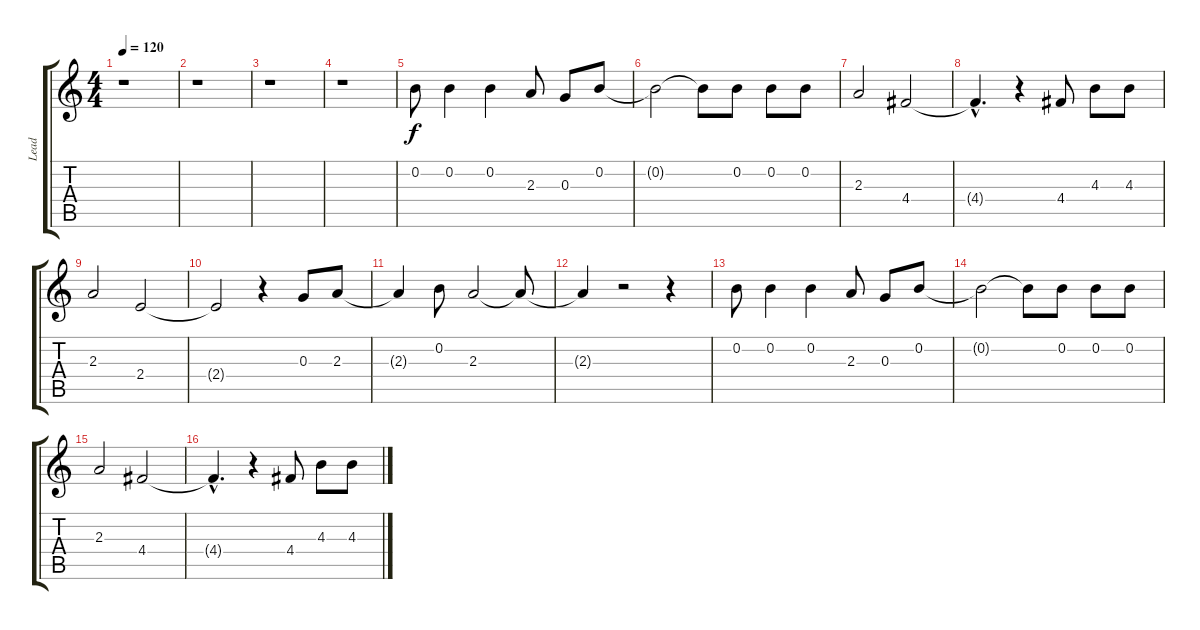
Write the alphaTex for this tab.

\track ("Lead" "Lead") {instrument overdrivenguitar}
\staff {score tabs}
\tuning (E4 B3 G3 D3 A2 E2) {hide}
\ts (4 4)
\tempo 120
\clef g2
\ks c
r.1{dy f instrument overdrivenguitar} |
r.1 |
r.1 |
r.1 |
0.2.8 0.2.4 0.2.4 2.3.8 0.3.8 0.2.8 |
0.2{t}.2 0.2{t}.8 0.2.8 0.2.8 0.2.8 |
2.3.2 4.4.2 |
4.4{hac t}.4{d} r.4 4.4.8 4.3.8 4.3.8 |
2.3.2 2.4.2 |
2.4{t}.2 r.4 0.3.8 2.3.8 |
2.3{t}.4 0.2.8 2.3.2 2.3{t}.8 |
2.3{t}.4 r.2 r.4 |
0.2.8 0.2.4 0.2.4 2.3.8 0.3.8 0.2.8 |
0.2{t}.2 0.2{t}.8 0.2.8 0.2.8 0.2.8 |
2.3.2 4.4.2 |
4.4{hac t}.4{d} r.4 4.4.8 4.3.8 4.3.8
